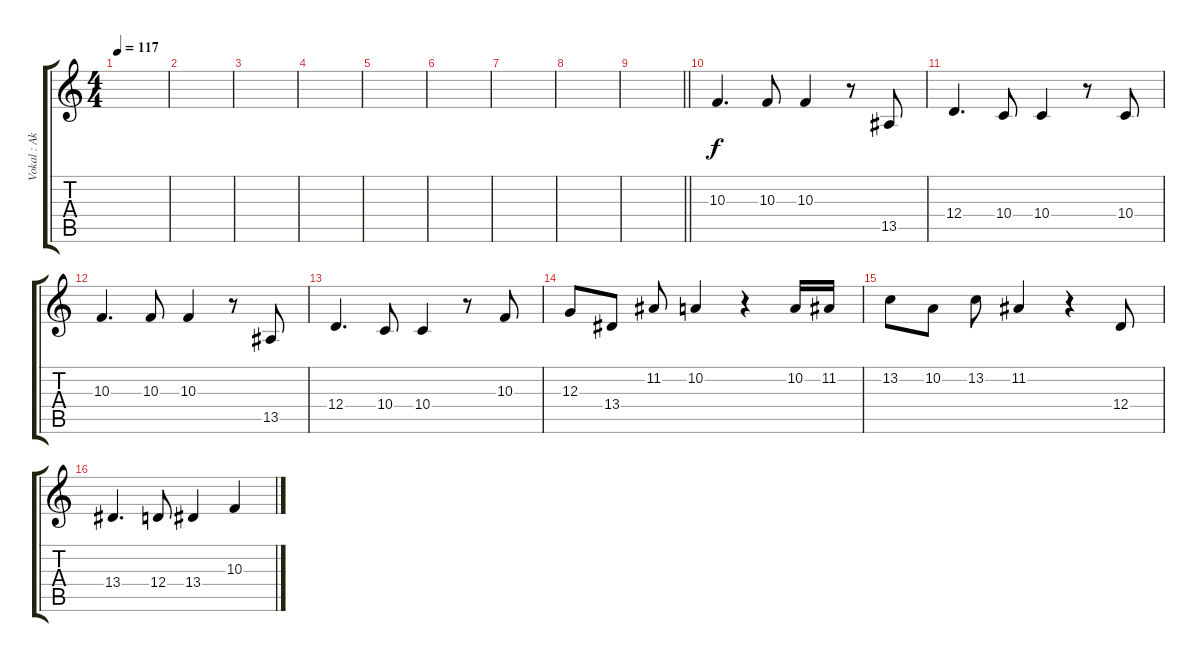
\track ("Vokal : Akiyama Mio - San" "Vokal : Ak") {instrument clarinet}
\staff {score tabs}
\tuning (E4 B3 G3 D3 A2 E2) {hide}
\ts (4 4)
\tempo 117
\clef g2
\ks c
|
|
|
|
|
|
|
|
\barLineRight lightlight
|
10.3.4{d volume 16} 10.3.8 10.3.4 r.8 13.5.8 |
12.4.4{d} 10.4.8 10.4.4 r.8 10.4.8 |
10.3.4{d} 10.3.8 10.3.4 r.8 13.5.8 |
12.4.4{d} 10.4.8 10.4.4 r.8 10.3.8 |
12.3.8 13.4.8 11.2.8 10.2.4 r.4 10.2.16 11.2.16 |
13.2.8 10.2.8 13.2.8 11.2.4 r.4 12.4.8 |
13.4.4{d} 12.4.8 13.4.4 10.3.4
